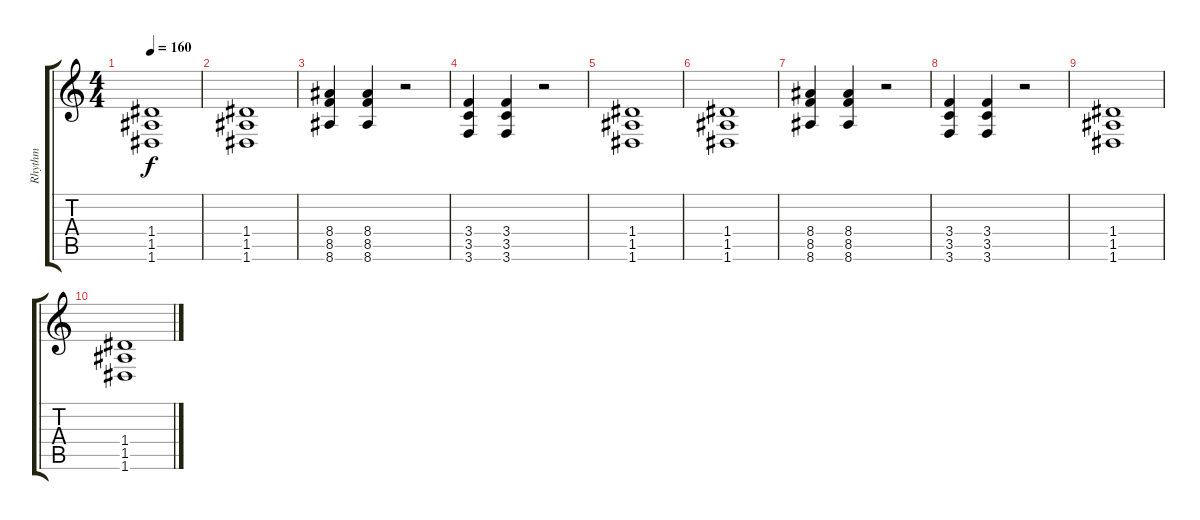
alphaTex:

\track ("Rhythm " "Rhythm ") {instrument acousticguitarnylon}
\staff {score tabs}
\tuning (E4 B3 G3 D3 A2 D2) {hide}
\ts (4 4)
\tempo 160
\clef g2
\ks c
(1.4 1.5 1.6).1{dy f} |
(1.4 1.5 1.6).1 |
(8.4 8.5 8.6).4 (8.4 8.5 8.6).4 r.2 |
(3.4 3.5 3.6).4 (3.4 3.5 3.6).4 r.2 |
(1.4 1.5 1.6).1 |
(1.4 1.5 1.6).1 |
(8.4 8.5 8.6).4 (8.4 8.5 8.6).4 r.2 |
(3.4 3.5 3.6).4 (3.4 3.5 3.6).4 r.2 |
(1.4 1.5 1.6).1 |
(1.4 1.5 1.6).1
